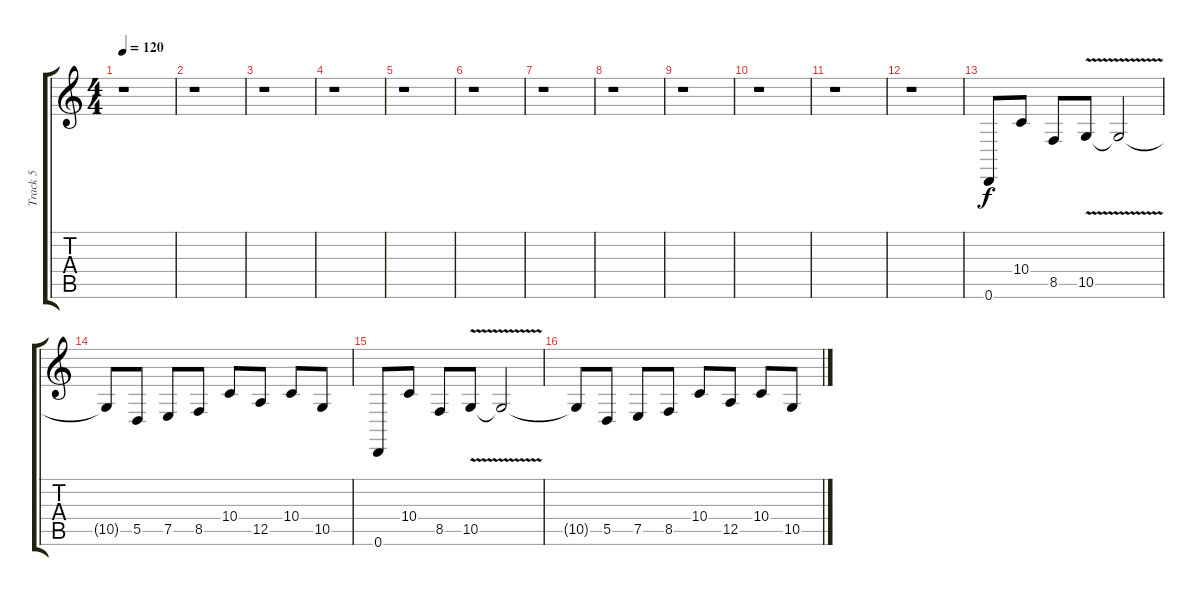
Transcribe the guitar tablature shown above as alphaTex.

\track ("Track 5" "Track 5") {instrument stringensemble1}
\staff {score tabs}
\tuning (E4 B3 G3 D3 A2 D2) {hide}
\ts (4 4)
\tempo 120
\clef g2
\ks c
r.1{dy f instrument stringensemble1} |
r.1 |
r.1 |
r.1 |
r.1 |
r.1 |
r.1 |
r.1 |
r.1 |
r.1 |
r.1 |
r.1 |
0.6.8 10.4.8 8.5.8 10.5{v}.8 10.5{t}.2 |
10.5{t}.8 5.5.8 7.5.8 8.5.8 10.4.8 12.5.8 10.4.8 10.5.8 |
0.6.8 10.4.8 8.5.8 10.5{v}.8 10.5{t}.2 |
10.5{t}.8 5.5.8 7.5.8 8.5.8 10.4.8 12.5.8 10.4.8 10.5.8
